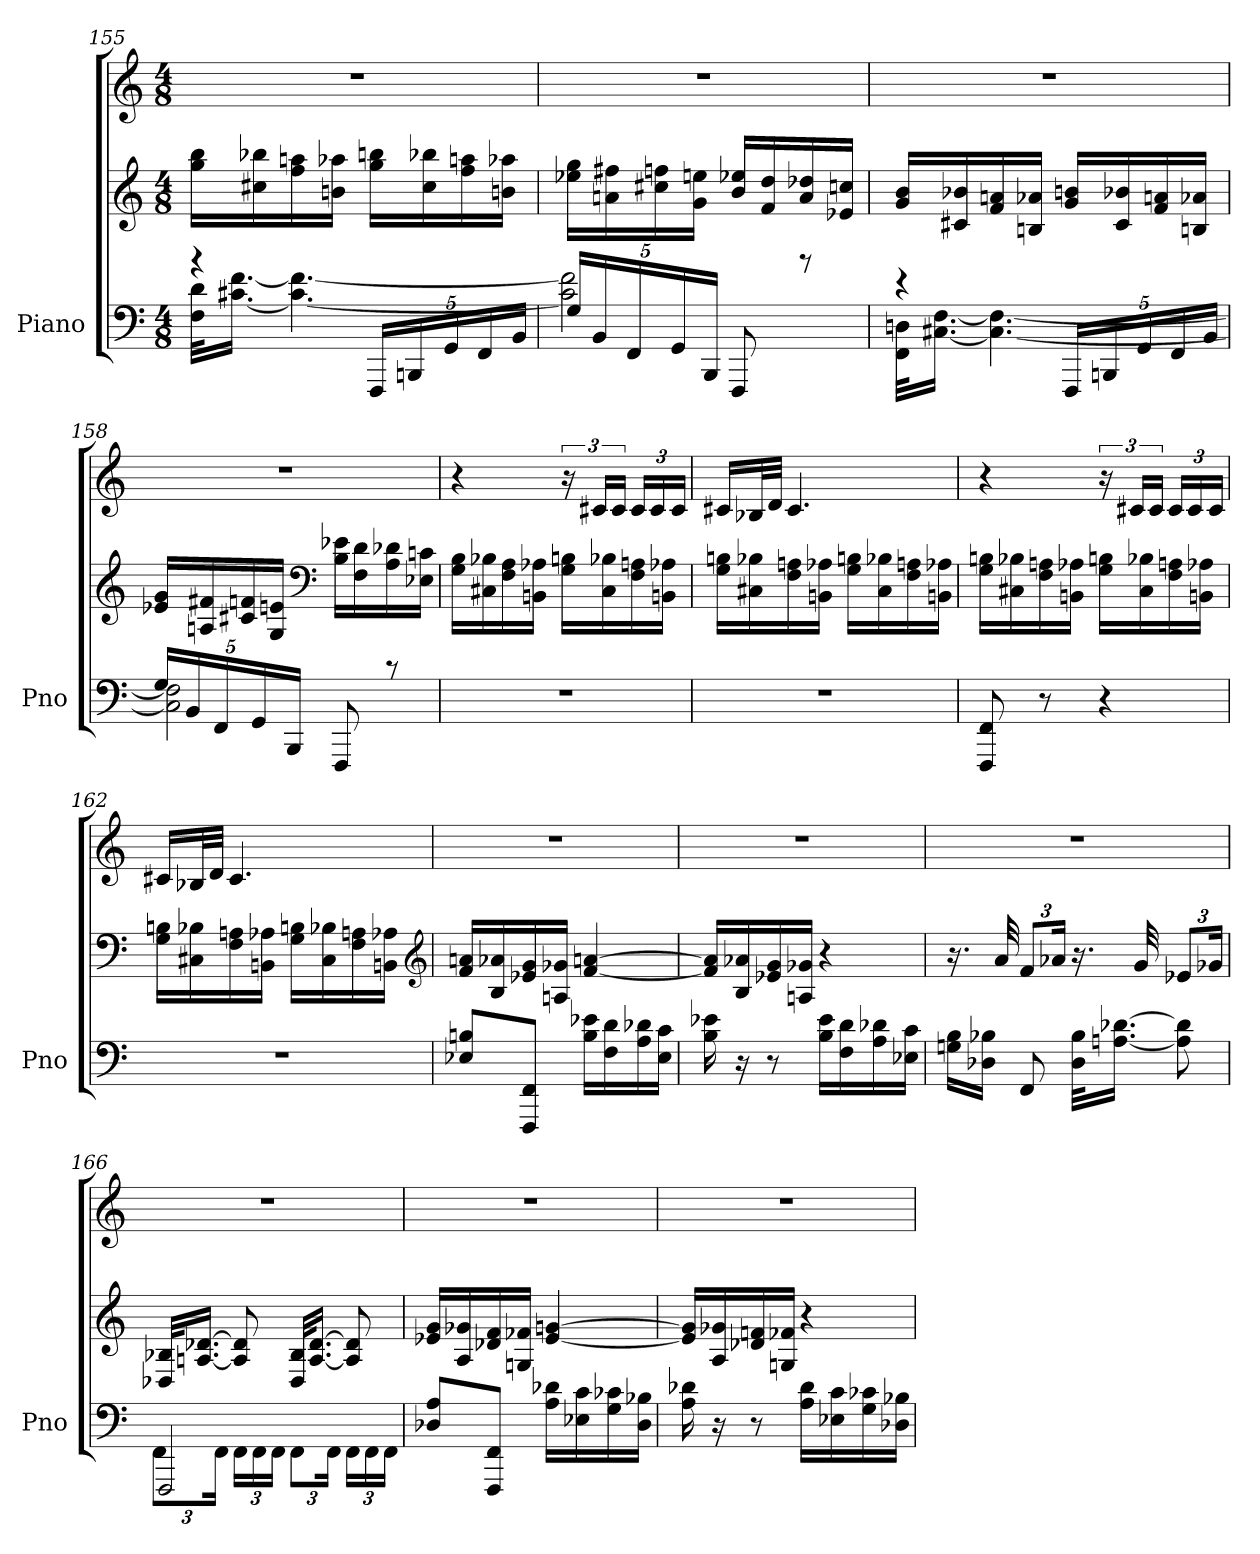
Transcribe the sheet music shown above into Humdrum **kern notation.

**kern	**kern	**kern
*part1	*part1	*part1
*staff3	*staff2	*staff1
*I"Piano	*	*
*I'Pno	*	*
*clefF4	*clefG2	*clefG2
*k[]	*k[]	*k[]
*M4/8	*M4/8	*M4/8
=155	=155	=155
*^	*	*
4r	32F 32dKLL	16gg 16bbLL	2r
.	[16.c#X [16.fJJ	.	.
.	.	16cc#X 16bb-X	.
.	4.c#_ 4.f_	16ff 16aan	.
.	.	16bn 16aa-XJJ	.
20FFFLL	.	16gg 16bbnLL	.
20BBBn	.	.	.
.	.	16cc# 16bb-X	.
20GG	.	.	.
.	.	16ff 16aan	.
20FF	.	.	.
.	.	16bn 16aa-XJJ	.
20BBJJ	.	.	.
=156	=156	=156	=156
20GLL	2c#] 2f]	16ee-X 16ggLL	2r
20BB	.	.	.
.	.	16an 16ff#X	.
20FF	.	.	.
.	.	16cc#X 16ffn	.
20GG	.	.	.
.	.	16g 16eenJJ	.
20BBBJJ	.	.	.
8FFF	.	16b 16ee-XLL	.
.	.	16f 16dd	.
8r	.	16a 16dd-X	.
.	.	16e-X 16ccnJJ	.
=157	=157	=157	=157
4r	32FF 32DnKLL	16g 16bLL	2r
.	[16.C#X [16.FJJ	.	.
.	.	16c#X 16b-X	.
.	4.C#_ 4.F_	16f 16an	.
.	.	16Bn 16a-XJJ	.
20FFFLL	.	16g 16bnLL	.
20BBBn	.	.	.
.	.	16c# 16b-X	.
20GG	.	.	.
.	.	16f 16an	.
20FF	.	.	.
.	.	16Bn 16a-XJJ	.
20BBJJ	.	.	.
=158	=158	=158	=158
20GLL	2C#] 2F]	16e-X 16gLL	2r
20BB	.	.	.
.	.	16An 16f#X	.
20FF	.	.	.
.	.	16c#X 16fn	.
20GG	.	.	.
.	.	16G 16enJJ	.
20BBBJJ	.	.	.
*	*	*clefF4	*
8FFF	.	16B 16e-XLL	.
.	.	16F 16d	.
8r	.	16A 16d-X	.
.	.	16E-X 16cnJJ	.
*v	*v	*	*
=159	=159	=159
2r	16G 16BLL	4r
.	16C#X 16B-X	.
.	16F 16A	.
.	16BBn 16A-XJJ	.
.	16G 16BnLL	24r
.	.	24c#XLL
.	16C# 16B-X	.
.	.	24c#JJ
.	16F 16An	24c#LL
.	.	24c#
.	16BBn 16A-XJJ	.
.	.	24c#JJ
=160	=160	=160
2r	16G 16BnLL	16c#XLL
.	16C#X 16B-X	32B-XL
.	.	32dJJJ
.	16F 16An	4.c#
.	16BBn 16A-XJJ	.
.	16G 16BnLL	.
.	16C# 16B-X	.
.	16F 16An	.
.	16BBn 16A-XJJ	.
=161	=161	=161
8FFF 8FF	16G 16BnLL	4r
.	16C#X 16B-X	.
8r	16F 16An	.
.	16BBn 16A-XJJ	.
4r	16G 16BnLL	24r
.	.	24c#XLL
.	16C# 16B-X	.
.	.	24c#JJ
.	16F 16An	24c#LL
.	.	24c#
.	16BBn 16A-XJJ	.
.	.	24c#JJ
=162	=162	=162
2r	16G 16BnLL	16c#XLL
.	16C#X 16B-X	32B-XL
.	.	32dJJJ
.	16F 16An	4.c#
.	16BBn 16A-XJJ	.
.	16G 16BnLL	.
.	16C# 16B-X	.
.	16F 16An	.
.	16BBn 16A-XJJ	.
*	*clefG2	*
=163	=163	=163
8E-X 8BnL	16f 16anLL	2r
.	16B 16a-X	.
8FFF 8FFJ	16e-X 16g	.
.	16An 16g-XJJ	.
16B 16e-XLL	[4f [4an	.
16F 16d	.	.
16A 16d-X	.	.
16E- 16cJJ	.	.
=164	=164	=164
16B 16e-X	16f] 16a]LL	2r
16r	16B 16a-X	.
8r	16e-X 16g	.
.	16An 16g-XJJ	.
16B 16e-LL	4r	.
16F 16d	.	.
16A 16d-X	.	.
16E-X 16cJJ	.	.
=165	=165	=165
16Gn 16BLL	16.r	2r
16D-X 16B-XJJ	.	.
.	32a	.
8FF	12fL	.
.	24a-XJk	.
32D- 32B-KLL	16.r	.
[16.An [16.d-XJJ	.	.
.	32g	.
8A] 8d-]	12e-XL	.
.	24g-XJk	.
=166	=166	=166
*^	*	*
2FFF	12FFL	32D-X 32B-XKLL	2r
.	.	[16.An [16.d-XJJ	.
.	24FFJk	.	.
.	24FFLL	8A] 8d-]	.
.	24FF	.	.
.	24FFJJ	.	.
.	12FFL	32D- 32B-KLL	.
.	.	[16.A [16.d-JJ	.
.	24FFJk	.	.
.	24FFLL	8A] 8d-]	.
.	24FF	.	.
.	24FFJJ	.	.
*v	*v	*	*
=167	=167	=167
8D-X 8AL	16e-X 16gLL	2r
.	16A 16g-X	.
8FFF 8FFJ	16d-X 16f	.
.	16Gn 16f-XJJ	.
16A 16d-XLL	[4e- [4gn	.
16E-X 16c	.	.
16G 16c-X	.	.
16D- 16B-XJJ	.	.
=168	=168	=168
16A 16d-X	16e-] 16g]LL	2r
16r	16A 16g-X	.
8r	16d-X 16fn	.
.	16Gn 16f-XJJ	.
16A 16d-LL	4r	.
16E-X 16c	.	.
16G 16c-X	.	.
16D-X 16B-XJJ	.	.
=	=	=
*-	*-	*-
